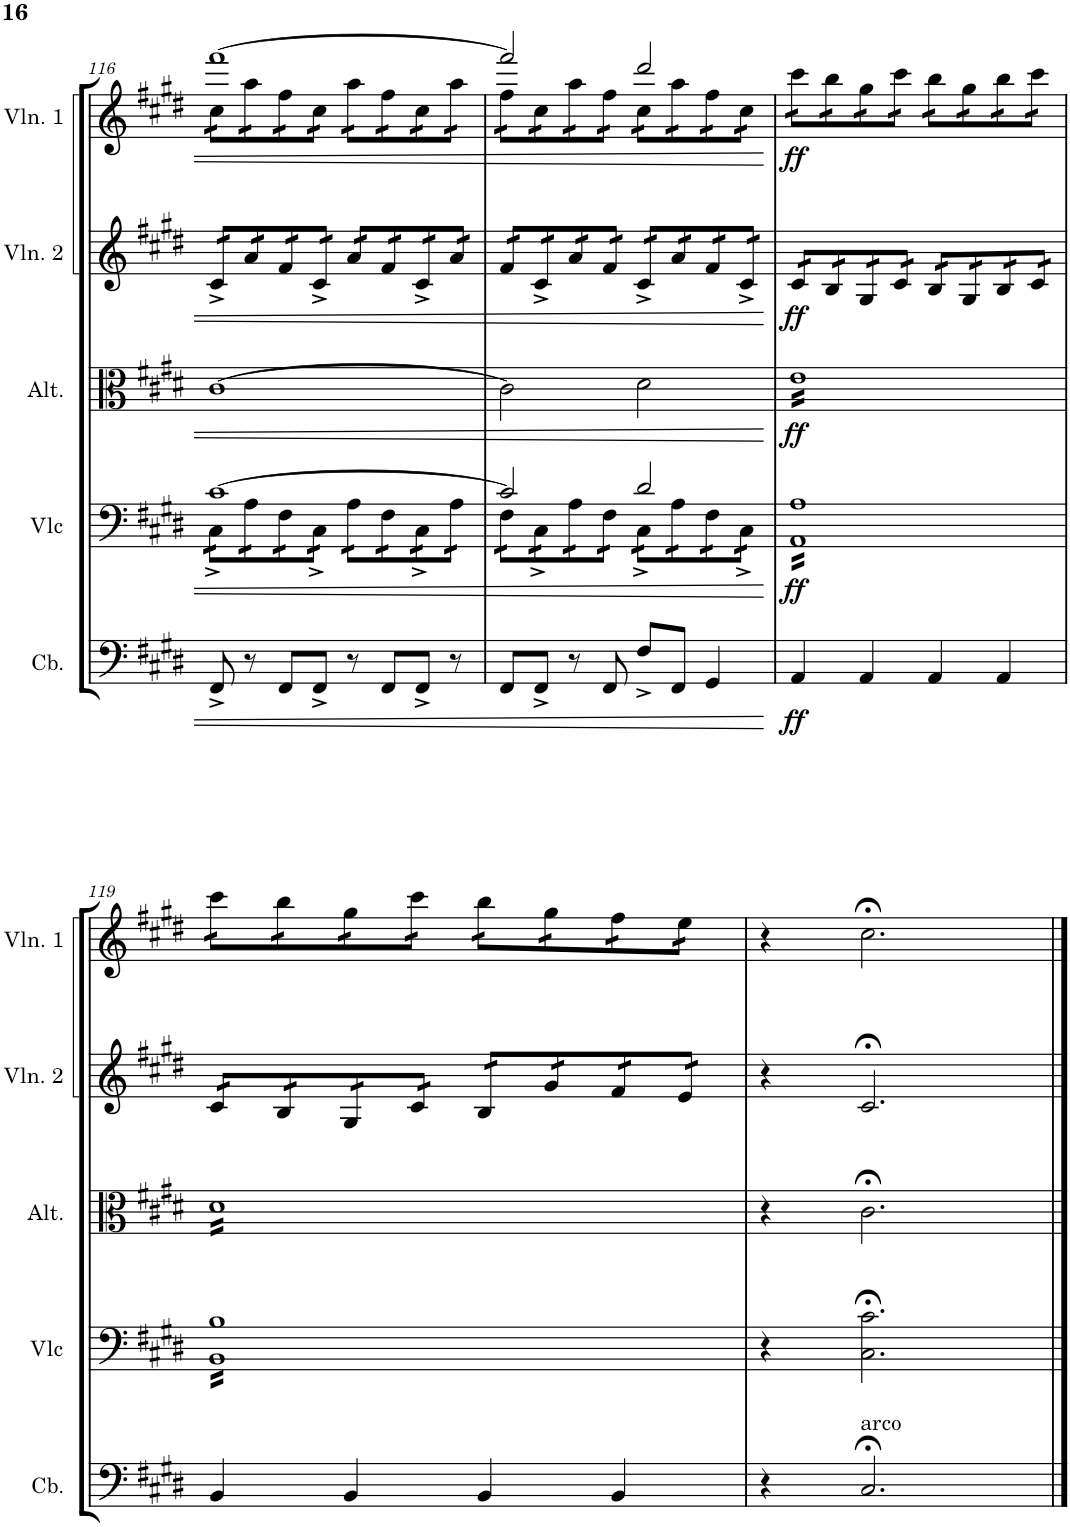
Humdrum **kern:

**kern	**dynam	**kern	**dynam	**kern	**dynam	**kern	**dynam	**kern	**dynam
*part5	*part5	*part4	*part4	*part3	*part3	*part2	*part2	*part1	*part1
*staff5	*staff5	*staff4	*staff4	*staff3	*staff3	*staff2	*staff2	*staff1	*staff1
*I"Contrebasse	*	*I"Violoncelle	*	*I"Alto	*	*I"Violon 2	*	*I"Violon 1	*
*I'Cb.	*	*I'Vlc	*	*I'Alt.	*	*I'Vln. 2	*	*I'Vln. 1	*
!!LO:PB:g=z
*clefF4	*	*clefF4	*	*clefC3	*	*clefG2	*	*clefG2	*
*Trd7c12	*	*	*	*	*	*	*	*	*
*k[f#c#g#d#]	*	*k[f#c#g#d#]	*	*k[f#c#g#d#]	*	*k[f#c#g#d#]	*	*k[f#c#g#d#]	*
*M4/4	*	*M4/4	*	*M4/4	*	*M4/4	*	*M4/4	*
=116	=116	=116	=116	=116	=116	=116	=116	=116	=116
*	*	*^	*	*	*	*	*	*^	*
*	*	*tremolo	*	*	*	*	*	*	*	*	*
*	*	*	*	*	*	*	*tremolo	*	*	*	*
*	*	*	*	*	*	*	*	*	*tremolo	*	*
8FF#^/	.	16C#^\LL	[>1c#	.	[1c#	.	16c#^/LL	.	[1fff#	16cc#\LL	.
.	.	16C#^\	.	.	.	.	16c#^/	.	.	16cc#\	.
8r	.	16A\	.	.	.	.	16a/	.	.	16aa\	.
.	.	16A\	.	.	.	.	16a/	.	.	16aa\	.
8FF#/L	.	16F#\	.	.	.	.	16f#/	.	.	16ff#\	.
.	.	16F#\	.	.	.	.	16f#/	.	.	16ff#\	.
8FF#^/J	.	16C#^\	.	.	.	.	16c#^/	.	.	16cc#\	.
.	.	16C#^\JJ	.	.	.	.	16c#^/JJ	.	.	16cc#\JJ	.
8r	.	16A\LL	.	.	.	.	16a/LL	.	.	16aa\LL	.
.	.	16A\	.	.	.	.	16a/	.	.	16aa\	.
8FF#/L	.	16F#\	.	.	.	.	16f#/	.	.	16ff#\	.
.	.	16F#\	.	.	.	.	16f#/	.	.	16ff#\	.
8FF#^/J	.	16C#^\	.	.	.	.	16c#^/	.	.	16cc#\	.
.	.	16C#^\	.	.	.	.	16c#^/	.	.	16cc#\	.
8r	.	16A\	.	.	.	.	16a/	.	.	16aa\	.
.	.	16A\JJ	.	.	.	.	16a/JJ	.	.	16aa\JJ	.
=117	=117	=117	=117	=117	=117	=117	=117	=117	=117	=117	=117
8FF#/L	.	16F#\LL	2c#/]	.	2c#\]	.	16f#/LL	.	2fff#/]	16ff#\LL	.
.	.	16F#\	.	.	.	.	16f#/	.	.	16ff#\	.
8FF#^/J	.	16C#^\	.	.	.	.	16c#^/	.	.	16cc#\	.
.	.	16C#^\	.	.	.	.	16c#^/	.	.	16cc#\	.
8r	.	16A\	.	.	.	.	16a/	.	.	16aa\	.
.	.	16A\	.	.	.	.	16a/	.	.	16aa\	.
8FF#/	.	16F#\	.	.	.	.	16f#/	.	.	16ff#\	.
.	.	16F#\JJ	.	.	.	.	16f#/JJ	.	.	16ff#\JJ	.
8F#^/L	.	16C#^\LL	2d#/	.	2d#\	.	16c#^/LL	.	2ddd#/	16cc#\LL	.
.	.	16C#^\	.	.	.	.	16c#^/	.	.	16cc#\	.
8FF#/J	.	16A\	.	.	.	.	16a/	.	.	16aa\	.
.	.	16A\	.	.	.	.	16a/	.	.	16aa\	.
4GG#/	.	16F#\	.	.	.	.	16f#/	.	.	16ff#\	.
.	.	16F#\	.	.	.	.	16f#/	.	.	16ff#\	.
.	.	16C#^\	.	.	.	.	16c#^/	.	.	16cc#\	.
.	.	16C#^\JJ	.	.	.	.	16c#^/JJ	.	.	16cc#\JJ	.
*	*	*v	*v	*	*	*	*	*	*	*	*
=118	=118	=118	=118	=118	=118	=118	=118	=118	=118	=118
!	!LO:DY:b	!	!LO:DY:b	!	!LO:DY:b	!	!LO:DY:b	!	!	!LO:DY:b
*	*	*	*	*	*	*	*	*v	*v	*
*	*	*	*	*tremolo	*	*	*	*	*
4AA/	ff	16AA 16ALL	ff	16eLL	ff	16c#/LL	ff	16ccc#\LL	ff
.	.	16AA 16A	.	16e	.	16c#/	.	16ccc#\	.
.	.	16AA 16A	.	16e	.	16B/	.	16bb\	.
.	.	16AA 16A	.	16e	.	16B/	.	16bb\	.
4AA/	.	16AA 16A	.	16e	.	16G#/	.	16gg#\	.
.	.	16AA 16A	.	16e	.	16G#/	.	16gg#\	.
.	.	16AA 16A	.	16e	.	16c#/	.	16ccc#\	.
.	.	16AA 16A	.	16e	.	16c#/JJ	.	16ccc#\JJ	.
4AA/	.	16AA 16A	.	16e	.	16B/LL	.	16bb\LL	.
.	.	16AA 16A	.	16e	.	16B/	.	16bb\	.
.	.	16AA 16A	.	16e	.	16G#/	.	16gg#\	.
.	.	16AA 16A	.	16e	.	16G#/	.	16gg#\	.
4AA/	.	16AA 16A	.	16e	.	16B/	.	16bb\	.
.	.	16AA 16A	.	16e	.	16B/	.	16bb\	.
.	.	16AA 16A	.	16e	.	16c#/	.	16ccc#\	.
.	.	16AA 16AJJ	.	16eJJ	.	16c#/JJ	.	16ccc#\JJ	.
!!LO:LB:g=z
=119	=119	=119	=119	=119	=119	=119	=119	=119	=119
4BB/	.	16BB 16BLL	.	16d#LL	.	16c#/LL	.	16ccc#\LL	.
.	.	16BB 16B	.	16d#	.	16c#/	.	16ccc#\	.
.	.	16BB 16B	.	16d#	.	16B/	.	16bb\	.
.	.	16BB 16B	.	16d#	.	16B/	.	16bb\	.
4BB/	.	16BB 16B	.	16d#	.	16G#/	.	16gg#\	.
.	.	16BB 16B	.	16d#	.	16G#/	.	16gg#\	.
.	.	16BB 16B	.	16d#	.	16c#/	.	16ccc#\	.
.	.	16BB 16B	.	16d#	.	16c#/JJ	.	16ccc#\JJ	.
4BB/	.	16BB 16B	.	16d#	.	16B/LL	.	16bb\LL	.
.	.	16BB 16B	.	16d#	.	16B/	.	16bb\	.
.	.	16BB 16B	.	16d#	.	16g#/	.	16gg#\	.
.	.	16BB 16B	.	16d#	.	16g#/	.	16gg#\	.
4BB/	.	16BB 16B	.	16d#	.	16f#/	.	16ff#\	.
.	.	16BB 16B	.	16d#	.	16f#/	.	16ff#\	.
.	.	16BB 16B	.	16d#	.	16e/	.	16ee\	.
.	.	16BB 16BJJ	.	16d#JJ	.	16e/JJ	.	16ee\JJ	.
*	*	*	*	*	*	*	*	*Xtremolo	*
*	*	*	*	*	*	*Xtremolo	*	*	*
*	*	*	*	*Xtremolo	*	*	*	*	*
*	*	*Xtremolo	*	*	*	*	*	*	*
=120	=120	=120	=120	=120	=120	=120	=120	=120	=120
4r	.	4r	.	4r	.	4r	.	4r	.
!LO:TX:a:t=arco	!	!	!	!	!	!	!	!	!
2.C#;</	.	2.C#\;< 2.c#\;<	.	2.c#;<\	.	2.c#;</	.	2.cc#;<\	.
==	==	==	==	==	==	==	==	==	==
*-	*-	*-	*-	*-	*-	*-	*-	*-	*-
